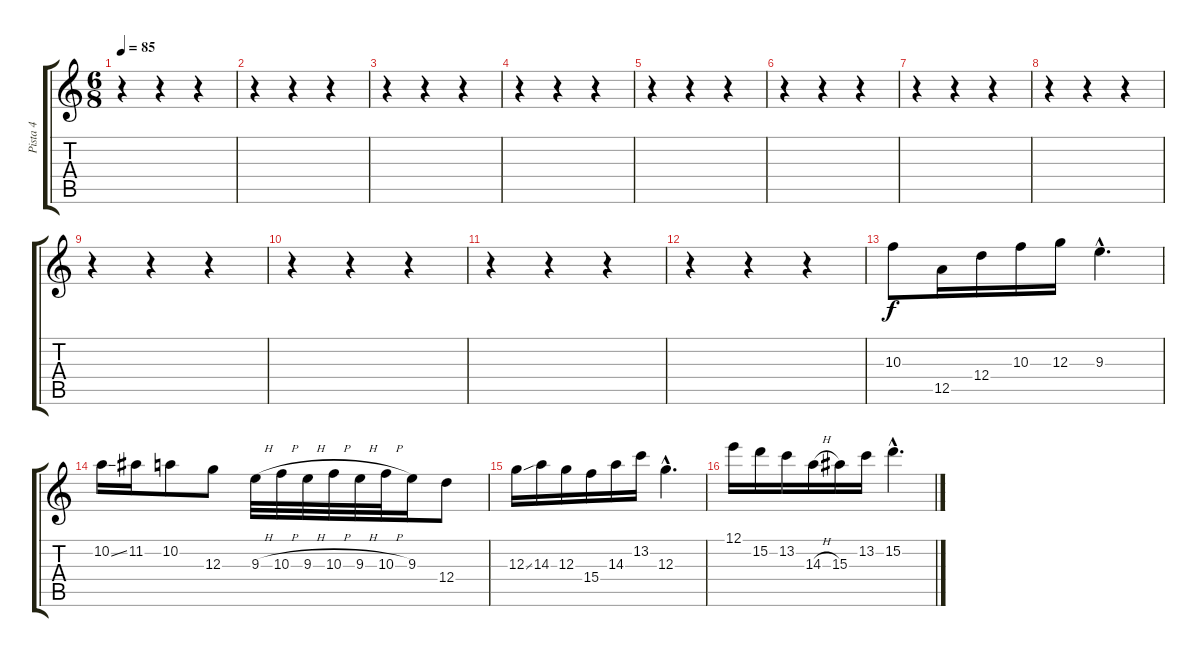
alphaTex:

\track ("Pista 4" "Pista 4") {instrument electricguitarjazz}
\staff {score tabs}
\tuning (E4 B3 G3 D3 A2 E2) {hide}
\ts (6 8)
\tempo 85
\clef g2
\ks c
r.4{dy f instrument electricguitarjazz} r.4 r.4 |
r.4 r.4 r.4 |
r.4 r.4 r.4 |
r.4 r.4 r.4 |
r.4 r.4 r.4 |
r.4 r.4 r.4 |
r.4 r.4 r.4 |
r.4 r.4 r.4 |
r.4 r.4 r.4 |
r.4 r.4 r.4 |
r.4 r.4 r.4 |
r.4 r.4 r.4 |
10.3.8 12.5.16 12.4.16 10.3.16 12.3.16 9.3{hac}.4{d} |
10.2{ss}.16 11.2.16 10.2.8 12.3.8 9.3{h}.32 10.3{h}.32 9.3{h}.32 10.3{h}.32 9.3{h}.32 10.3{h}.32 9.3.16 12.4.8 |
12.3{ss}.16 14.3.16 12.3.16 15.4.16 14.3.16 13.2.16 12.3{hac}.4{d} |
12.1.16 15.2.16 13.2.16 14.3{h}.16 15.3.16 13.2.16 15.2{hac}.4{d}
